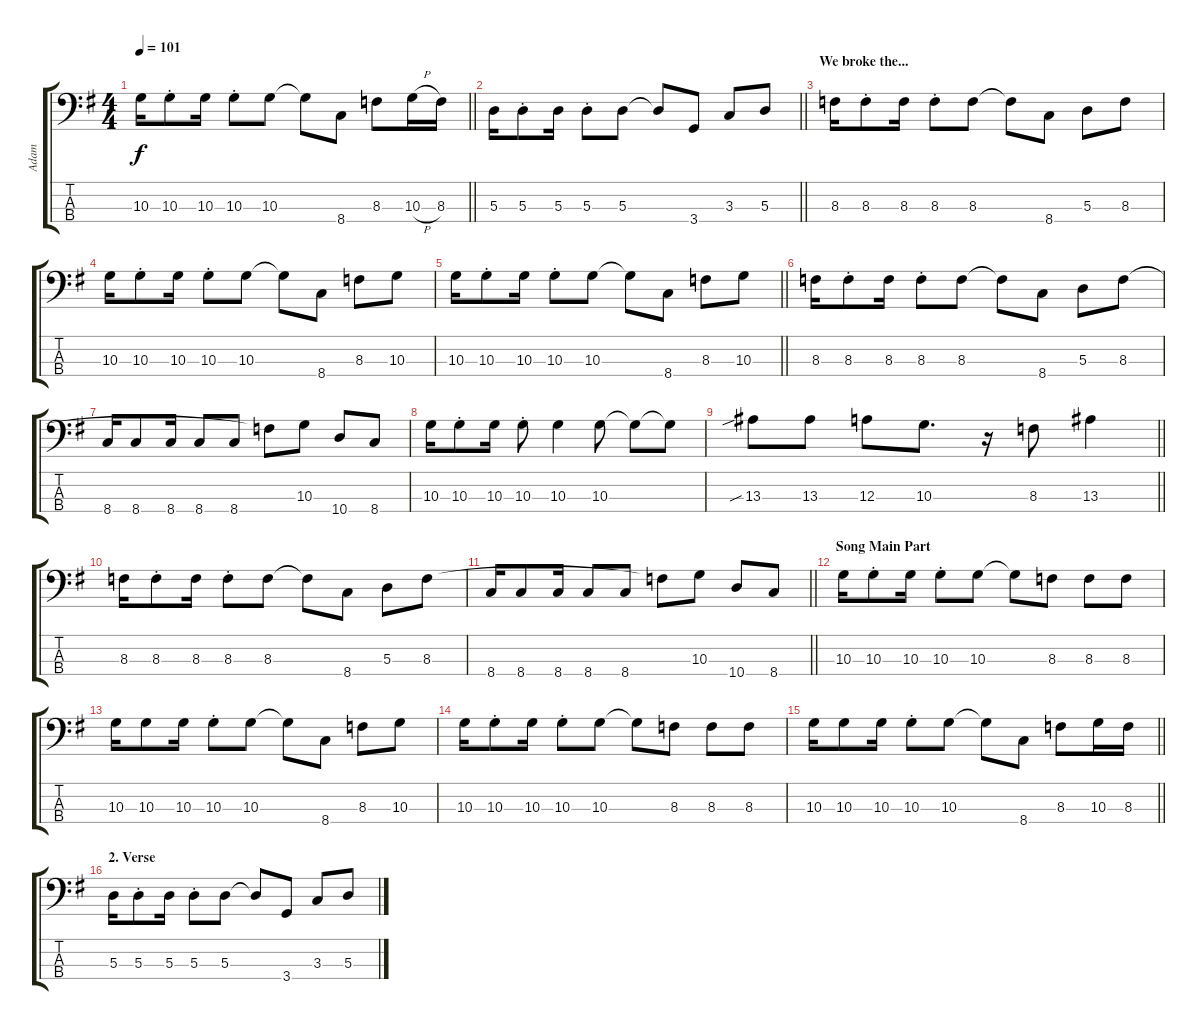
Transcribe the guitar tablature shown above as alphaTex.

\track ("Adam" "Adam") {instrument electricbassfinger}
\staff {score tabs}
\tuning (G2 D2 A1 E1) {hide}
\ts (4 4)
\tempo 101
\clef f4
\barLineRight lightlight
\ks g
10.3.16{dy f} 10.3{st}.8 10.3.16 10.3{st}.8 10.3.8 10.3{t}.8 8.4.8 8.3.8 10.3{h}.16 8.3.16 |
\barLineRight lightlight
5.3.16 5.3{st}.8 5.3.16 5.3{st}.8 5.3.8 5.3{t}.8 3.4.8 3.3.8 5.3.8 |
\section ("" "We broke the...")
8.3.16 8.3{st}.8 8.3.16 8.3{st}.8 8.3.8 8.3{t}.8 8.4.8 5.3.8 8.3.8 |
10.3.16 10.3{st}.8 10.3.16 10.3{st}.8 10.3.8 10.3{t}.8 8.4.8 8.3.8 10.3.8 |
\barLineRight lightlight
10.3.16 10.3{st}.8 10.3.16 10.3{st}.8 10.3.8 10.3{t}.8 8.4.8 8.3.8 10.3.8 |
8.3.16 8.3{st}.8 8.3.16 8.3{st}.8 8.3.8 8.3{t}.8 8.4.8 5.3.8 8.3.8 |
8.4.16 8.4.8 8.4.16 8.4.8 8.4.8 8.3{t}.8 10.3.8 10.4.8 8.4.8 |
10.3.16 10.3{st}.8 10.3.16 10.3{st}.8 10.3.4 10.3.8 10.3{t}.8 10.3{t}.8 |
\barLineRight lightlight
13.3{sib}.8 13.3.8 12.3.8 10.3.8{d} r.16 8.3.8 13.3.4 |
8.3.16 8.3{st}.8 8.3.16 8.3{st}.8 8.3.8 8.3{t}.8 8.4.8 5.3.8 8.3.8 |
\barLineRight lightlight
8.4.16 8.4.8 8.4.16 8.4.8 8.4.8 8.3{t}.8 10.3.8 10.4.8 8.4.8 |
\section ("" "Song Main Part")
10.3.16 10.3{st}.8 10.3.16 10.3{st}.8 10.3.8 10.3{t}.8 8.3.8 8.3.8 8.3.8 |
10.3.16 10.3.8 10.3.16 10.3{st}.8 10.3.8 10.3{t}.8 8.4.8 8.3.8 10.3.8 |
10.3.16 10.3{st}.8 10.3.16 10.3{st}.8 10.3.8 10.3{t}.8 8.3.8 8.3.8 8.3.8 |
\barLineRight lightlight
10.3.16 10.3.8 10.3.16 10.3{st}.8 10.3.8 10.3{t}.8 8.4.8 8.3.8 10.3.16 8.3.16 |
\section ("" "2. Verse")
5.3.16 5.3{st}.8 5.3.16 5.3{st}.8 5.3.8 5.3{t}.8 3.4.8 3.3.8 5.3.8
